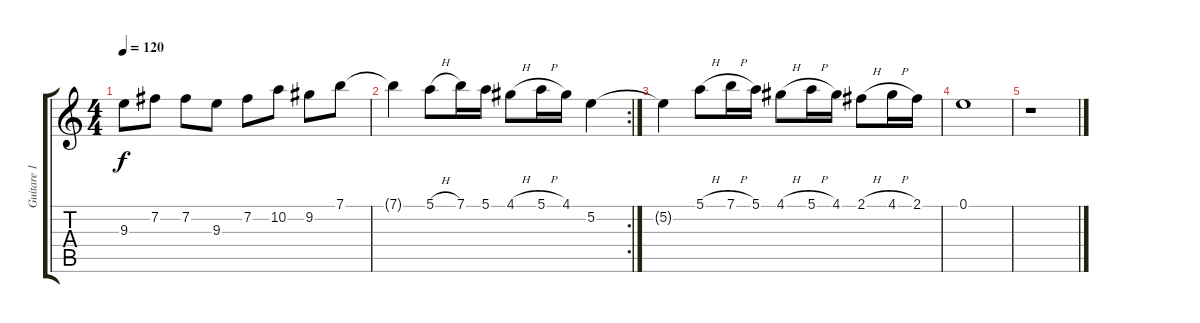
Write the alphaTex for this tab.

\track ("Guitare 1" "Guitare 1") {instrument overdrivenguitar}
\staff {score tabs}
\tuning (E4 B3 G3 D3 A2 E2) {hide}
\ts (4 4)
\tempo 120
\clef g2
\ks c
9.3{t}.8{dy f} 7.2.8 7.2.8 9.3.8 7.2.8 10.2.8 9.2.8 7.1.8 |
\rc 2
7.1{t}.4 5.1{h}.8 7.1.16 5.1.16 4.1{h}.8 5.1{h}.16 4.1.16 5.2.4 |
5.2{t}.4 5.1{h}.8 7.1{h}.16 5.1.16 4.1{h}.8 5.1{h}.16 4.1.16 2.1{h}.8 4.1{h}.16 2.1.16 |
0.1.1 |
r.1
